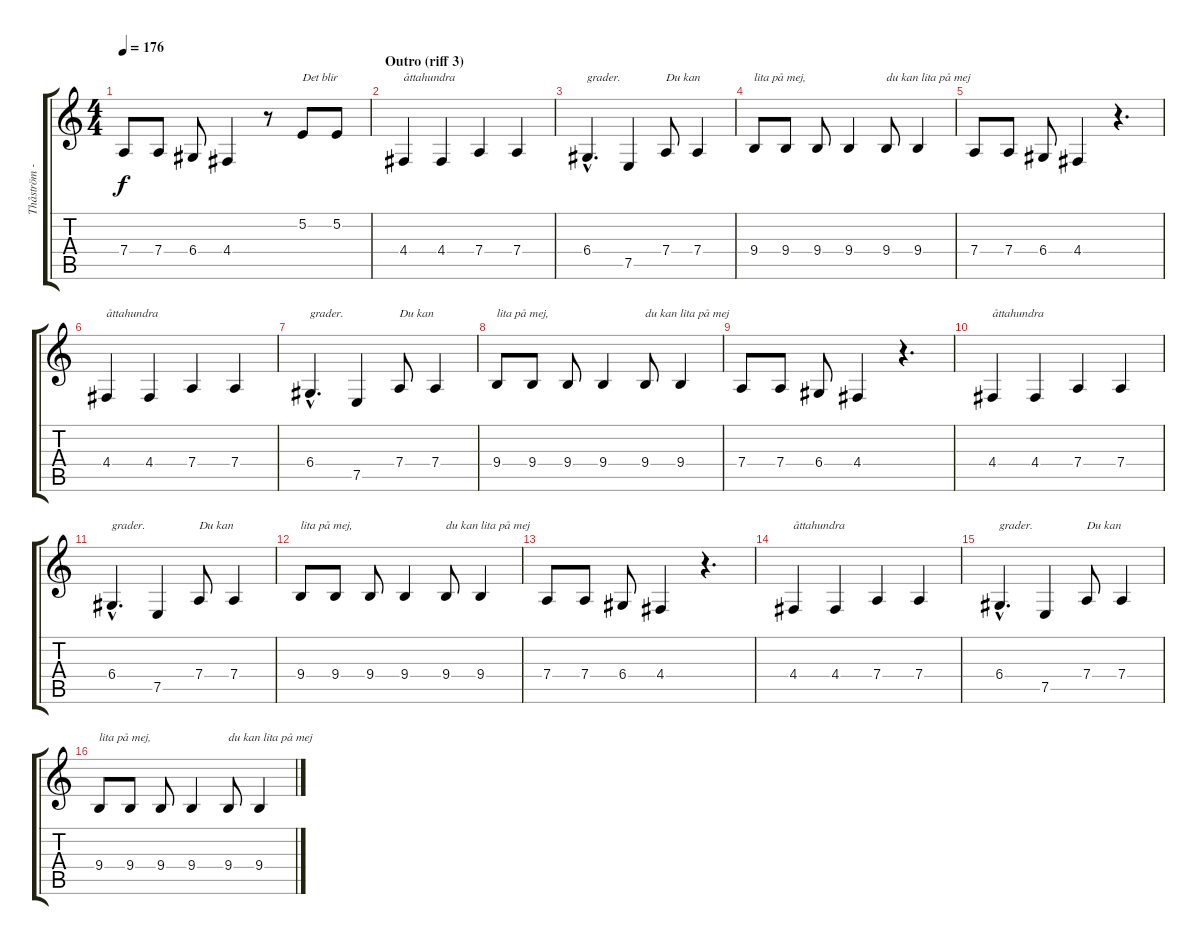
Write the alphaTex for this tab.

\track ("Thåström - Sång" "Thåström -") {instrument lead6voice}
\staff {score tabs}
\tuning (E4 B3 G3 D3 A2 E2) {hide}
\ts (4 4)
\tempo 176
\clef g2
\ks c
7.4.8{dy f} 7.4.8 6.4.8 4.4.4 r.8 5.2.8{txt "Det blir"} 5.2.8 |
\section ("" "Outro (riff 3)")
4.4.4{txt "åttahundra "} 4.4.4 7.4.4 7.4.4 |
6.4{hac}.4{d txt "grader."} 7.5.4 7.4.8{txt "Du kan"} 7.4.4 |
9.4.8{txt "lita på mej, "} 9.4.8 9.4.8 9.4.4 9.4.8{txt "du kan lita på mej"} 9.4.4 |
7.4.8 7.4.8 6.4.8 4.4.4 r.4{d} |
4.4.4{txt "åttahundra "} 4.4.4 7.4.4 7.4.4 |
6.4{hac}.4{d txt "grader."} 7.5.4 7.4.8{txt "Du kan"} 7.4.4 |
9.4.8{txt "lita på mej, "} 9.4.8 9.4.8 9.4.4 9.4.8{txt "du kan lita på mej"} 9.4.4 |
7.4.8 7.4.8 6.4.8 4.4.4 r.4{d} |
4.4.4{txt "åttahundra "} 4.4.4 7.4.4 7.4.4 |
6.4{hac}.4{d txt "grader."} 7.5.4 7.4.8{txt "Du kan"} 7.4.4 |
9.4.8{txt "lita på mej, "} 9.4.8 9.4.8 9.4.4 9.4.8{txt "du kan lita på mej"} 9.4.4 |
7.4.8 7.4.8 6.4.8 4.4.4 r.4{d} |
4.4.4{txt "åttahundra "} 4.4.4 7.4.4 7.4.4 |
6.4{hac}.4{d txt "grader."} 7.5.4 7.4.8{txt "Du kan"} 7.4.4 |
9.4.8{txt "lita på mej, "} 9.4.8 9.4.8 9.4.4 9.4.8{txt "du kan lita på mej"} 9.4.4
